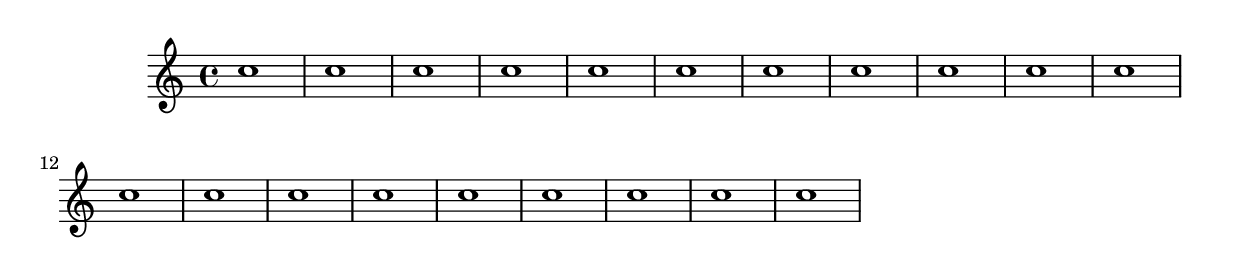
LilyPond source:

\version "2.11.51"

\header {

  texidoc = "If @code{ragged-last} is set, the systems are broken
    similar to paragraph formatting in text: the last line is
    unjustified. "

}

\layout{
  ragged-last = ##t
}

\relative c'' \new Staff { \repeat unfold 20 { c1 } }

